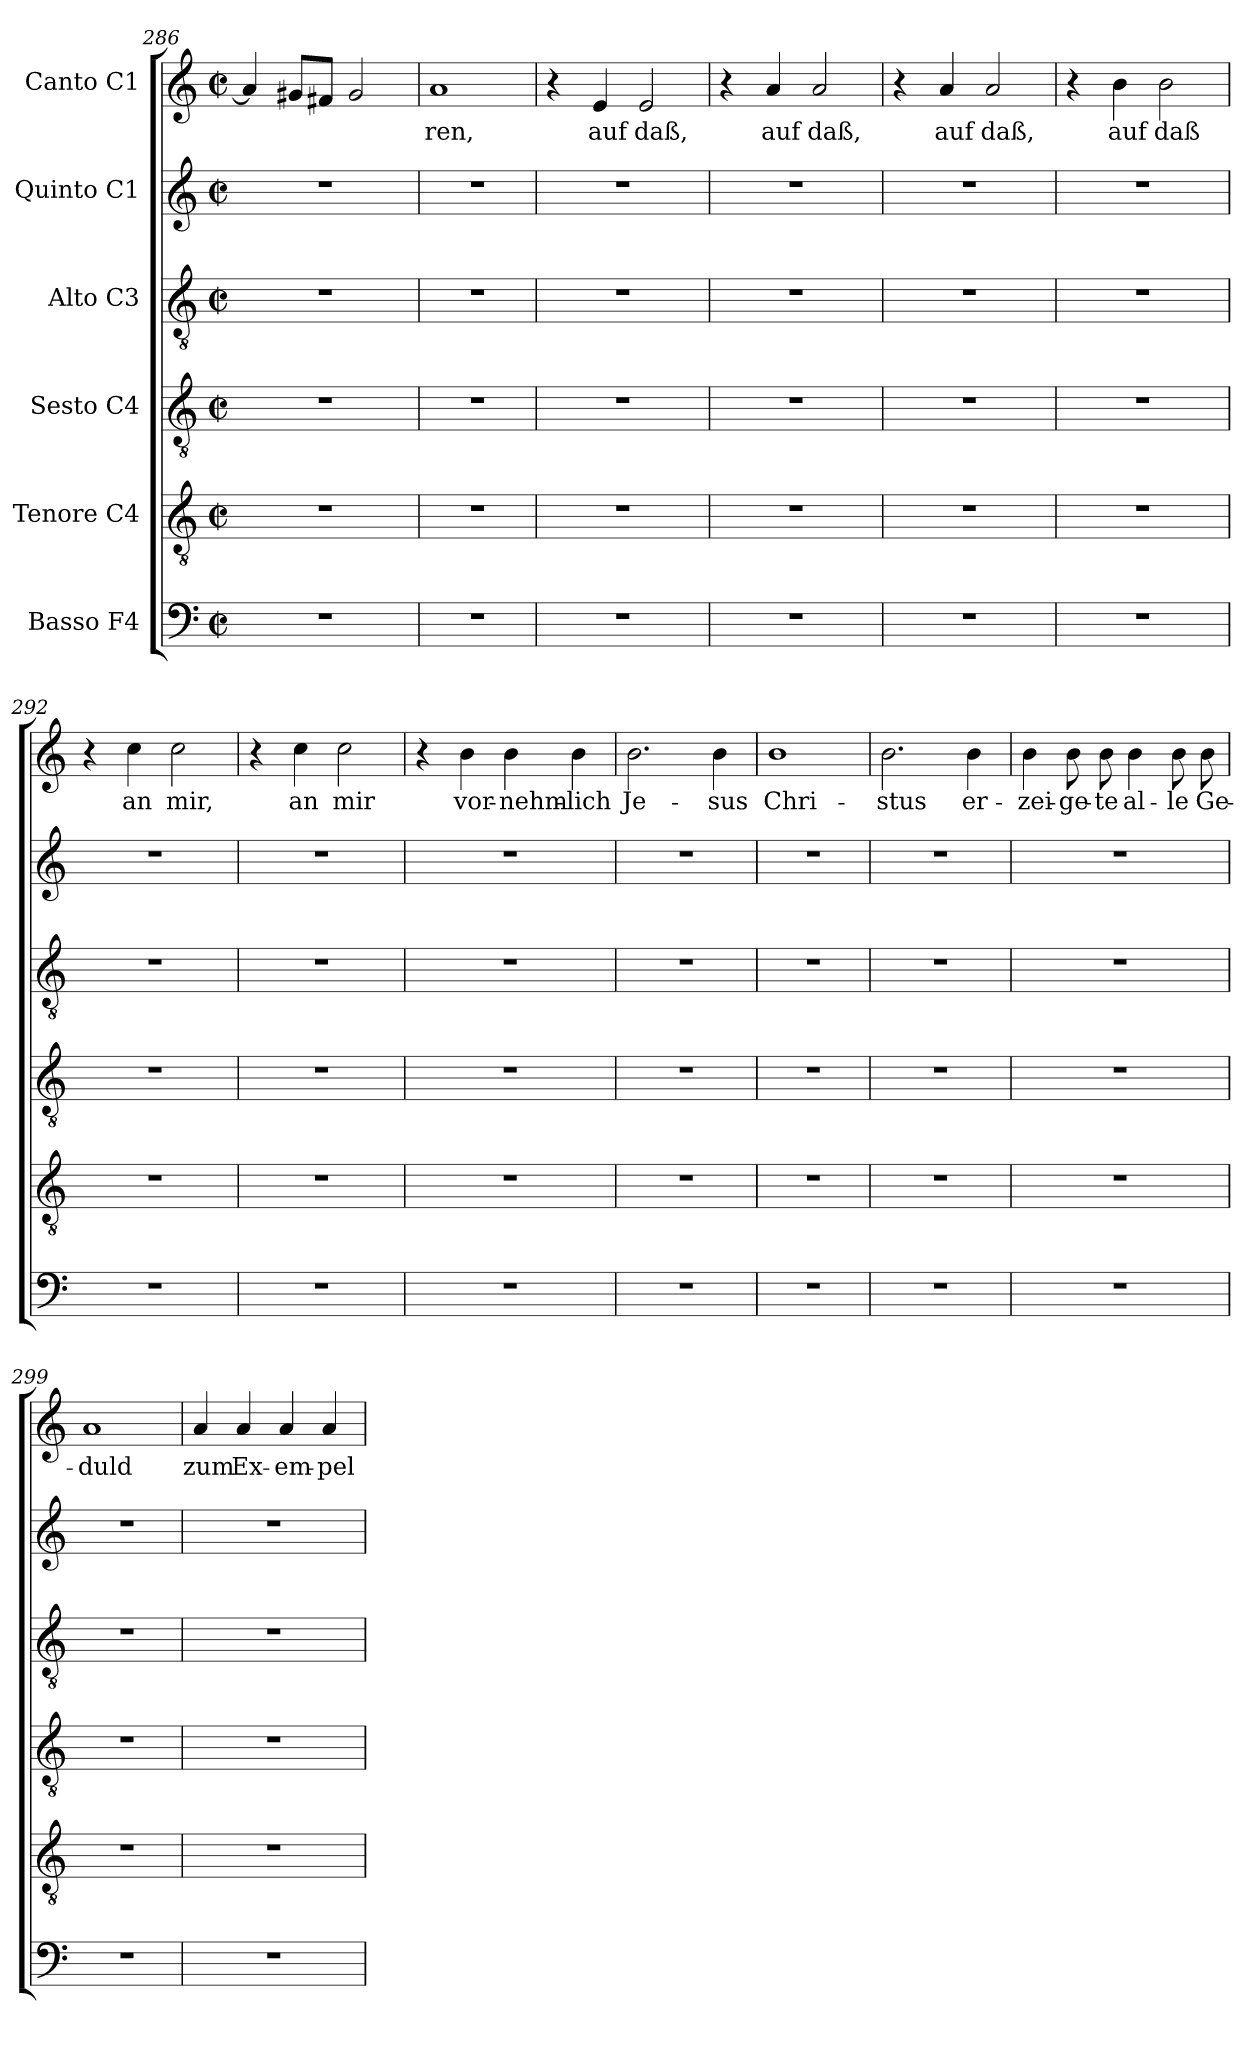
**kern	**kern	**kern	**kern	**kern	**kern	**text
*part6	*part5	*part4	*part3	*part2	*part1	*part1
*staff6	*staff5	*staff4	*staff3	*staff2	*staff1	*staff1
*I"Basso  F4	*I"Tenore  C4	*I"Sesto  C4	*I"Alto  C3	*I"Quinto  C1	*I"Canto C1	*
*clefF4	*clefGv2	*clefGv2	*clefGv2	*clefG2	*clefG2	*
*M2/2	*M2/2	*M2/2	*M2/2	*M2/2	*M2/2	*
*met(c|)	*met(c|)	*met(c|)	*met(c|)	*met(c|)	*met(c|)	*
=286	=286	=286	=286	=286	=286	=286
1r	1r	1r	1r	1r	4a/]	.
.	.	.	.	.	8g#X/L	.
.	.	.	.	.	8f#X/J	.
.	.	.	.	.	2g#/	.
!!LO:LB:g=z
=287	=287	=287	=287	=287	=287	=287
!	!	!	!	!	!	!LO:LY:b:cj
1r	1r	1r	1r	1r	1a	-ren,
=288	=288	=288	=288	=288	=288	=288
1r	1r	1r	1r	1r	4r	.
!	!	!	!	!	!	!LO:LY:b:cj
.	.	.	.	.	4e/	auf
!	!	!	!	!	!	!LO:LY:b:cj
.	.	.	.	.	2e/	daß,
=289	=289	=289	=289	=289	=289	=289
1r	1r	1r	1r	1r	4r	.
!	!	!	!	!	!	!LO:LY:b:cj
.	.	.	.	.	4a/	auf
!	!	!	!	!	!	!LO:LY:b:cj
.	.	.	.	.	2a/	daß,
=290	=290	=290	=290	=290	=290	=290
1r	1r	1r	1r	1r	4r	.
!	!	!	!	!	!	!LO:LY:b:cj
.	.	.	.	.	4a/	auf
!	!	!	!	!	!	!LO:LY:b:cj
.	.	.	.	.	2a/	daß,
=291	=291	=291	=291	=291	=291	=291
1r	1r	1r	1r	1r	4r	.
!	!	!	!	!	!	!LO:LY:b:cj
.	.	.	.	.	4b\	auf
!	!	!	!	!	!	!LO:LY:b:cj
.	.	.	.	.	2b\	daß
=292	=292	=292	=292	=292	=292	=292
1r	1r	1r	1r	1r	4r	.
!	!	!	!	!	!	!LO:LY:b:cj
.	.	.	.	.	4cc\	an
!	!	!	!	!	!	!LO:LY:b:cj
.	.	.	.	.	2cc\	mir,
=293	=293	=293	=293	=293	=293	=293
1r	1r	1r	1r	1r	4r	.
!	!	!	!	!	!	!LO:LY:b:cj
.	.	.	.	.	4cc\	an
!	!	!	!	!	!	!LO:LY:b:cj
.	.	.	.	.	2cc\	mir
!!LO:LB:g=z
=294	=294	=294	=294	=294	=294	=294
1r	1r	1r	1r	1r	4r	.
!	!	!	!	!	!	!LO:LY:b
.	.	.	.	.	4b\	vor-
!	!	!	!	!	!	!LO:LY:b:cj
.	.	.	.	.	4b\	-nehm-
!	!	!	!	!	!	!LO:LY:b:rj
.	.	.	.	.	4b\	-lich
=295	=295	=295	=295	=295	=295	=295
!	!	!	!	!	!	!LO:LY:b:cj
1r	1r	1r	1r	1r	2.b\	Je-
!	!	!	!	!	!	!LO:LY:b:cj
.	.	.	.	.	4b\	-sus
=296	=296	=296	=296	=296	=296	=296
!	!	!	!	!	!	!LO:LY:b:cj
1r	1r	1r	1r	1r	1b	Chri-
=297	=297	=297	=297	=297	=297	=297
!	!	!	!	!	!	!LO:LY:b:cj
1r	1r	1r	1r	1r	2.b\	-stus
!	!	!	!	!	!	!LO:LY:b:cj
.	.	.	.	.	4b\	er-
=298	=298	=298	=298	=298	=298	=298
!	!	!	!	!	!	!LO:LY:b:cj
1r	1r	1r	1r	1r	4b\	-zei-
!	!	!	!	!	!	!LO:LY:b
.	.	.	.	.	8b\	-ge-
!	!	!	!	!	!	!LO:LY:b:rj
.	.	.	.	.	8b\	-te
!	!	!	!	!	!	!LO:LY:b:cj
.	.	.	.	.	4b\	al-
!	!	!	!	!	!	!LO:LY:b:cj
.	.	.	.	.	8b\	-le
!	!	!	!	!	!	!LO:LY:b:cj
.	.	.	.	.	8b\	Ge-
=299	=299	=299	=299	=299	=299	=299
!	!	!	!	!	!	!LO:LY:b:cj
1r	1r	1r	1r	1r	1a	-duld
=300	=300	=300	=300	=300	=300	=300
!	!	!	!	!	!	!LO:LY:b:cj
1r	1r	1r	1r	1r	4a/	zum
!	!	!	!	!	!	!LO:LY:b
.	.	.	.	.	4a/	Ex-
!	!	!	!	!	!	!LO:LY:b:cj
.	.	.	.	.	4a/	-em-
!	!	!	!	!	!	!LO:LY:b:rj
.	.	.	.	.	4a/	-pel
=	=	=	=	=	=	=
*-	*-	*-	*-	*-	*-	*-
